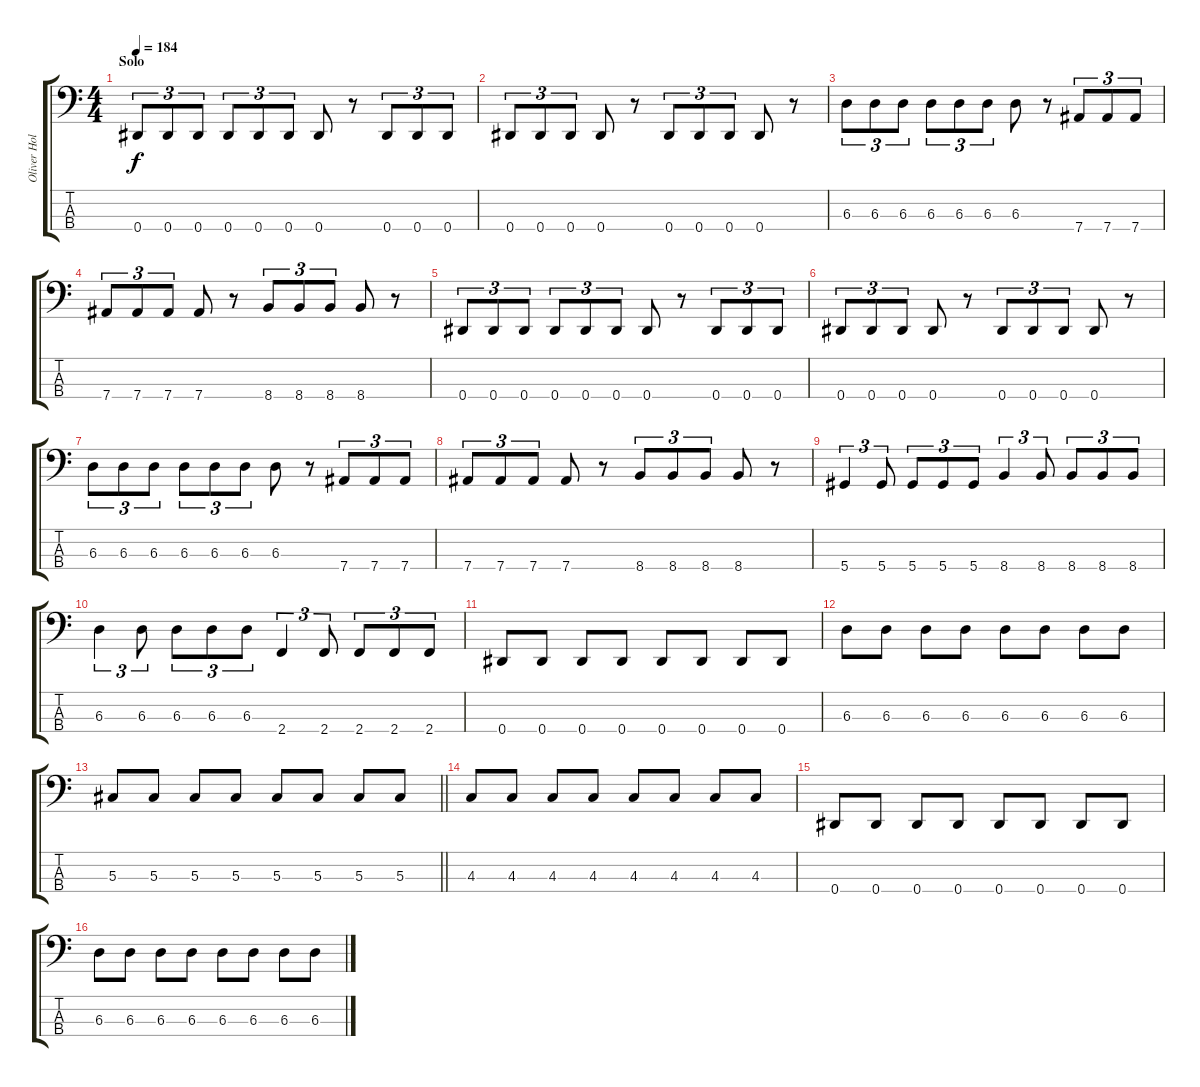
\track ("Oliver Holzwarth" "Oliver Hol") {instrument electricbasspick}
\staff {score tabs}
\tuning (Gb2 Db2 Ab1 Eb1) {hide}
\ts (4 4)
\section ("" "Solo")
\tempo 184
\clef f4
\ks c
0.4.8{tu (3 2) dy f} 0.4.8{tu (3 2)} 0.4.8{tu (3 2)} 0.4.8{tu (3 2)} 0.4.8{tu (3 2)} 0.4.8{tu (3 2)} 0.4.8 r.8 0.4.8{tu (3 2)} 0.4.8{tu (3 2)} 0.4.8{tu (3 2)} |
0.4.8{tu (3 2)} 0.4.8{tu (3 2)} 0.4.8{tu (3 2)} 0.4.8 r.8 0.4.8{tu (3 2)} 0.4.8{tu (3 2)} 0.4.8{tu (3 2)} 0.4.8 r.8 |
6.3.8{tu (3 2)} 6.3.8{tu (3 2)} 6.3.8{tu (3 2)} 6.3.8{tu (3 2)} 6.3.8{tu (3 2)} 6.3.8{tu (3 2)} 6.3.8 r.8 7.4.8{tu (3 2)} 7.4.8{tu (3 2)} 7.4.8{tu (3 2)} |
7.4.8{tu (3 2)} 7.4.8{tu (3 2)} 7.4.8{tu (3 2)} 7.4.8 r.8 8.4.8{tu (3 2)} 8.4.8{tu (3 2)} 8.4.8{tu (3 2)} 8.4.8 r.8 |
0.4.8{tu (3 2)} 0.4.8{tu (3 2)} 0.4.8{tu (3 2)} 0.4.8{tu (3 2)} 0.4.8{tu (3 2)} 0.4.8{tu (3 2)} 0.4.8 r.8 0.4.8{tu (3 2)} 0.4.8{tu (3 2)} 0.4.8{tu (3 2)} |
0.4.8{tu (3 2)} 0.4.8{tu (3 2)} 0.4.8{tu (3 2)} 0.4.8 r.8 0.4.8{tu (3 2)} 0.4.8{tu (3 2)} 0.4.8{tu (3 2)} 0.4.8 r.8 |
6.3.8{tu (3 2)} 6.3.8{tu (3 2)} 6.3.8{tu (3 2)} 6.3.8{tu (3 2)} 6.3.8{tu (3 2)} 6.3.8{tu (3 2)} 6.3.8 r.8 7.4.8{tu (3 2)} 7.4.8{tu (3 2)} 7.4.8{tu (3 2)} |
7.4.8{tu (3 2)} 7.4.8{tu (3 2)} 7.4.8{tu (3 2)} 7.4.8 r.8 8.4.8{tu (3 2)} 8.4.8{tu (3 2)} 8.4.8{tu (3 2)} 8.4.8 r.8 |
5.4.4{tu (3 2)} 5.4.8{tu (3 2)} 5.4.8{tu (3 2)} 5.4.8{tu (3 2)} 5.4.8{tu (3 2)} 8.4.4{tu (3 2)} 8.4.8{tu (3 2)} 8.4.8{tu (3 2)} 8.4.8{tu (3 2)} 8.4.8{tu (3 2)} |
6.3.4{tu (3 2)} 6.3.8{tu (3 2)} 6.3.8{tu (3 2)} 6.3.8{tu (3 2)} 6.3.8{tu (3 2)} 2.4.4{tu (3 2)} 2.4.8{tu (3 2)} 2.4.8{tu (3 2)} 2.4.8{tu (3 2)} 2.4.8{tu (3 2)} |
0.4.8 0.4.8 0.4.8 0.4.8 0.4.8 0.4.8 0.4.8 0.4.8 |
6.3.8 6.3.8 6.3.8 6.3.8 6.3.8 6.3.8 6.3.8 6.3.8 |
\barLineRight lightlight
5.3.8 5.3.8 5.3.8 5.3.8 5.3.8 5.3.8 5.3.8 5.3.8 |
4.3.8 4.3.8 4.3.8 4.3.8 4.3.8 4.3.8 4.3.8 4.3.8 |
0.4.8 0.4.8 0.4.8 0.4.8 0.4.8 0.4.8 0.4.8 0.4.8 |
6.3.8 6.3.8 6.3.8 6.3.8 6.3.8 6.3.8 6.3.8 6.3.8
